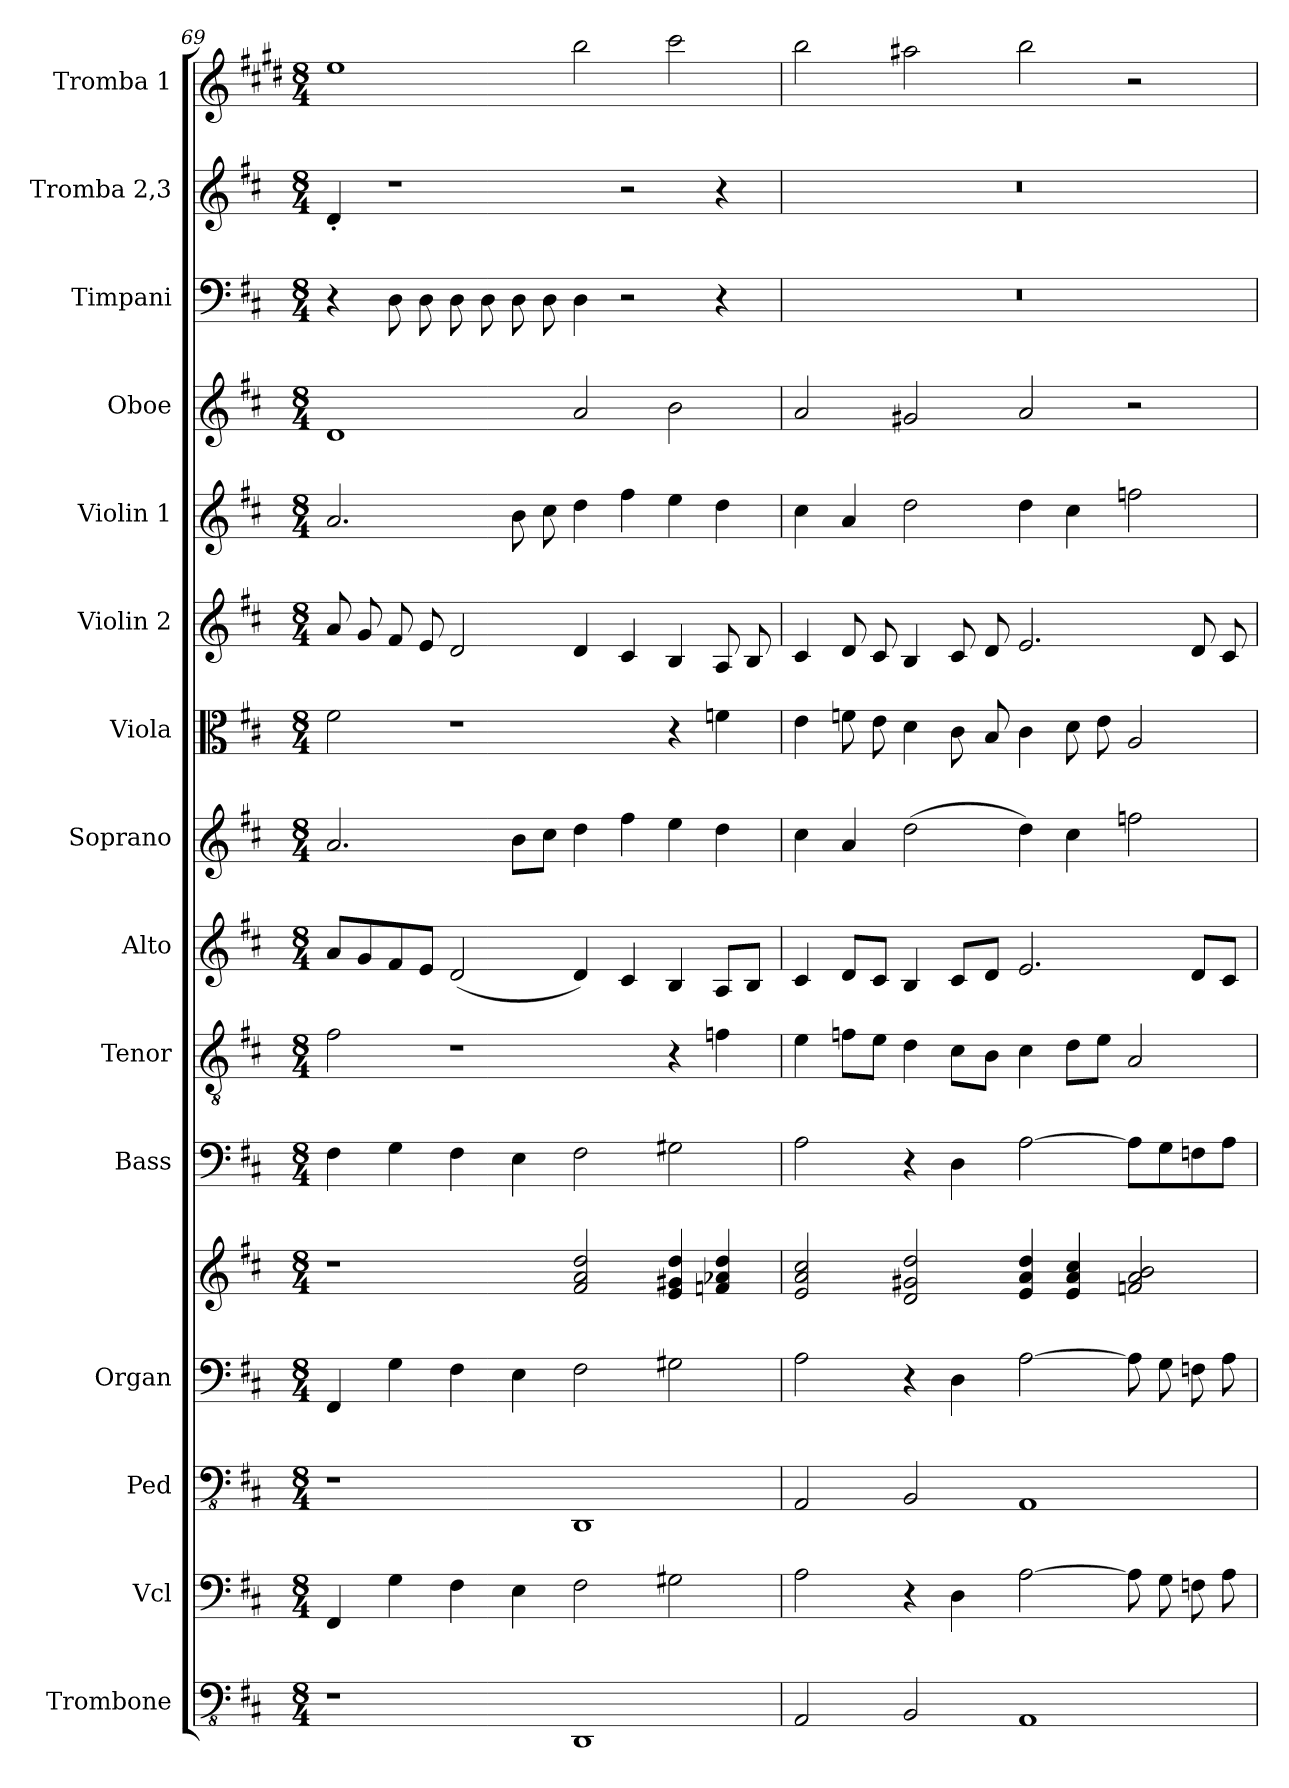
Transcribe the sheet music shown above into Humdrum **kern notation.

**kern	**kern	**kern	**kern	**kern	**kern	**kern	**kern	**kern	**kern	**kern	**kern	**kern	**kern	**kern	**kern
*part15	*part14	*part13	*part12	*part12	*part11	*part10	*part9	*part8	*part7	*part6	*part5	*part4	*part3	*part2	*part1
*staff16	*staff15	*staff14	*staff13	*staff12	*staff11	*staff10	*staff9	*staff8	*staff7	*staff6	*staff5	*staff4	*staff3	*staff2	*staff1
*I"Trombone	*I"Vcl	*I"Ped	*I"Organ	*	*I"Bass	*I"Tenor	*I"Alto	*I"Soprano	*I"Viola	*I"Violin 2	*I"Violin 1	*I"Oboe	*I"Timpani	*I"Tromba 2,3	*I"Tromba 1
*I'Trb	*	*	*	*	*	*	*	*I'S	*	*	*	*I'Ob	*I'Timp	*	*
*clefFv4	*clefF4	*clefFv4	*clefF4	*clefG2	*clefF4	*clefGv2	*clefG2	*clefG2	*clefC3	*clefG2	*clefG2	*clefG2	*clefF4	*clefG2	*clefG2
*	*	*	*	*	*	*	*	*	*	*	*	*	*	*	*ITrd1c2
*k[f#c#]	*k[f#c#]	*k[f#c#]	*k[f#c#]	*k[f#c#]	*k[f#c#]	*k[f#c#]	*k[f#c#]	*k[f#c#]	*k[f#c#]	*k[f#c#]	*k[f#c#]	*k[f#c#]	*k[f#c#]	*k[f#c#]	*k[f#c#]
*M8/4	*M8/4	*M8/4	*M8/4	*M8/4	*M8/4	*M8/4	*M8/4	*M8/4	*M8/4	*M8/4	*M8/4	*M8/4	*M8/4	*M8/4	*M8/4
=69	=69	=69	=69	=69	=69	=69	=69	=69	=69	=69	=69	=69	=69	=69	=69
1r	4FF#/	1r	4FF#/	1r	4F#\	2f#\	8a/L	2.a/	2f#\	8a/	2.a/	1d	4r	4d'/	1dd
.	.	.	.	.	.	.	8g/	.	.	8g/	.	.	.	.	.
.	4G\	.	4G\	.	4G\	.	8f#/	.	.	8f#/	.	.	8D\	1r	.
.	.	.	.	.	.	.	8e/J	.	.	8e/	.	.	8D\	.	.
.	4F#\	.	4F#\	.	4F#\	1r	(2d/	.	1r	2d/	.	.	8D\	.	.
.	.	.	.	.	.	.	.	.	.	.	.	.	8D\	.	.
.	4E\	.	4E\	.	4E\	.	.	8b\L	.	.	8b\	.	8D\	.	.
.	.	.	.	.	.	.	.	8cc#\J	.	.	8cc#\	.	8D\	.	.
1DDD	2F#\	1DDD	2F#\	2f#/ 2a/ 2dd/	2F#\	.	4d/)	4dd\	.	4d/	4dd\	2a/	4D\	.	2aa\
.	.	.	.	.	.	.	4c#/	4ff#\	.	4c#/	4ff#\	.	2r	2r	.
.	2G#X\	.	2G#X\	4e/ 4g#X/ 4dd/	2G#X\	4r	4B/	4ee\	4r	4B/	4ee\	2b\	.	.	2bb\
.	.	.	.	4fn/ 4a-X/ 4dd/	.	4fn\	8A/L	4dd\	4fn\	8A/	4dd\	.	4r	4r	.
.	.	.	.	.	.	.	8B/J	.	.	8B/	.	.	.	.	.
!!LO:PB:g=z
=70	=70	=70	=70	=70	=70	=70	=70	=70	=70	=70	=70	=70	=70	=70	=70
2AAA/	2A\	2AAA/	2A\	2e/ 2a/ 2cc#/	2A\	4e\	4c#/	4cc#\	4e\	4c#/	4cc#\	2a/	0r	0r	2aa\
.	.	.	.	.	.	8fn\L	8d/L	4a/	8fn\	8d/	4a/	.	.	.	.
.	.	.	.	.	.	8e\J	8c#/J	.	8e\	8c#/	.	.	.	.	.
2BBB/	4r	2BBB/	4r	2d/ 2g#X/ 2dd/	4r	4d\	4B/	(2dd\	4d\	4B/	2dd\	2g#X/	.	.	2gg#X\
.	4D\	.	4D\	.	4D\	8c#\L	8c#/L	.	8c#\	8c#/	.	.	.	.	.
.	.	.	.	.	.	8B\J	8d/J	.	8B/	8d/	.	.	.	.	.
1AAA	[2A\	1AAA	[2A\	4e/ 4a/ 4dd/	[2A\	4c#\	2.e/	4dd\)	4c#\	2.e/	4dd\	2a/	.	.	2aa\
.	.	.	.	4e/ 4a/ 4cc#/	.	8d\L	.	4cc#\	8d\	.	4cc#\	.	.	.	.
.	.	.	.	.	.	8e\J	.	.	8e\	.	.	.	.	.	.
.	8A\]	.	8A\]	2fn/ 2a/ 2b/	8A\L]	2A/	.	2ffn\	2A/	.	2ffn\	2r	.	.	2r
.	8G\	.	8G\	.	8G\	.	.	.	.	.	.	.	.	.	.
.	8Fn\	.	8Fn\	.	8Fn\	.	8d/L	.	.	8d/	.	.	.	.	.
.	8A\	.	8A\	.	8A\J	.	8c#/J	.	.	8c#/	.	.	.	.	.
=	=	=	=	=	=	=	=	=	=	=	=	=	=	=	=
*-	*-	*-	*-	*-	*-	*-	*-	*-	*-	*-	*-	*-	*-	*-	*-
